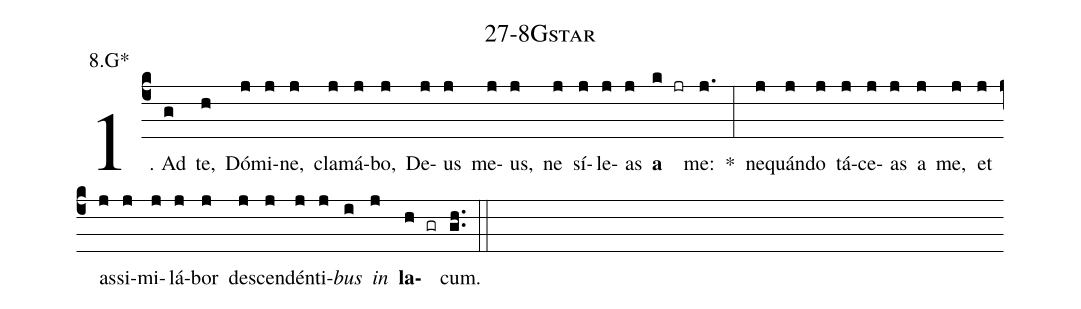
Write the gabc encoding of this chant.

name: 27-8Gstar;
annotation: 8.G*;
%%
(c4)1. Ad(g) te,(h) Dó(j)mi(j)ne,(j) cla(j)má(j)bo,(j) De(j)us(j) me(j)us,(j) ne(j) sí(j)le(j)as(j) <b>a</b>(k jr) me:(j.) *(:) ne(j)quán(j)do(j) tá(j)ce(j)as(j) a(j) me,(j) et(j) as(j)si(j)mi(j)lá(j)bor(j) de(j)scen(j)dén(j)ti(j)<i>bus</i>(i) <i>in</i>(j) <b>la</b>(h gr)cum.(gh..) (::)
